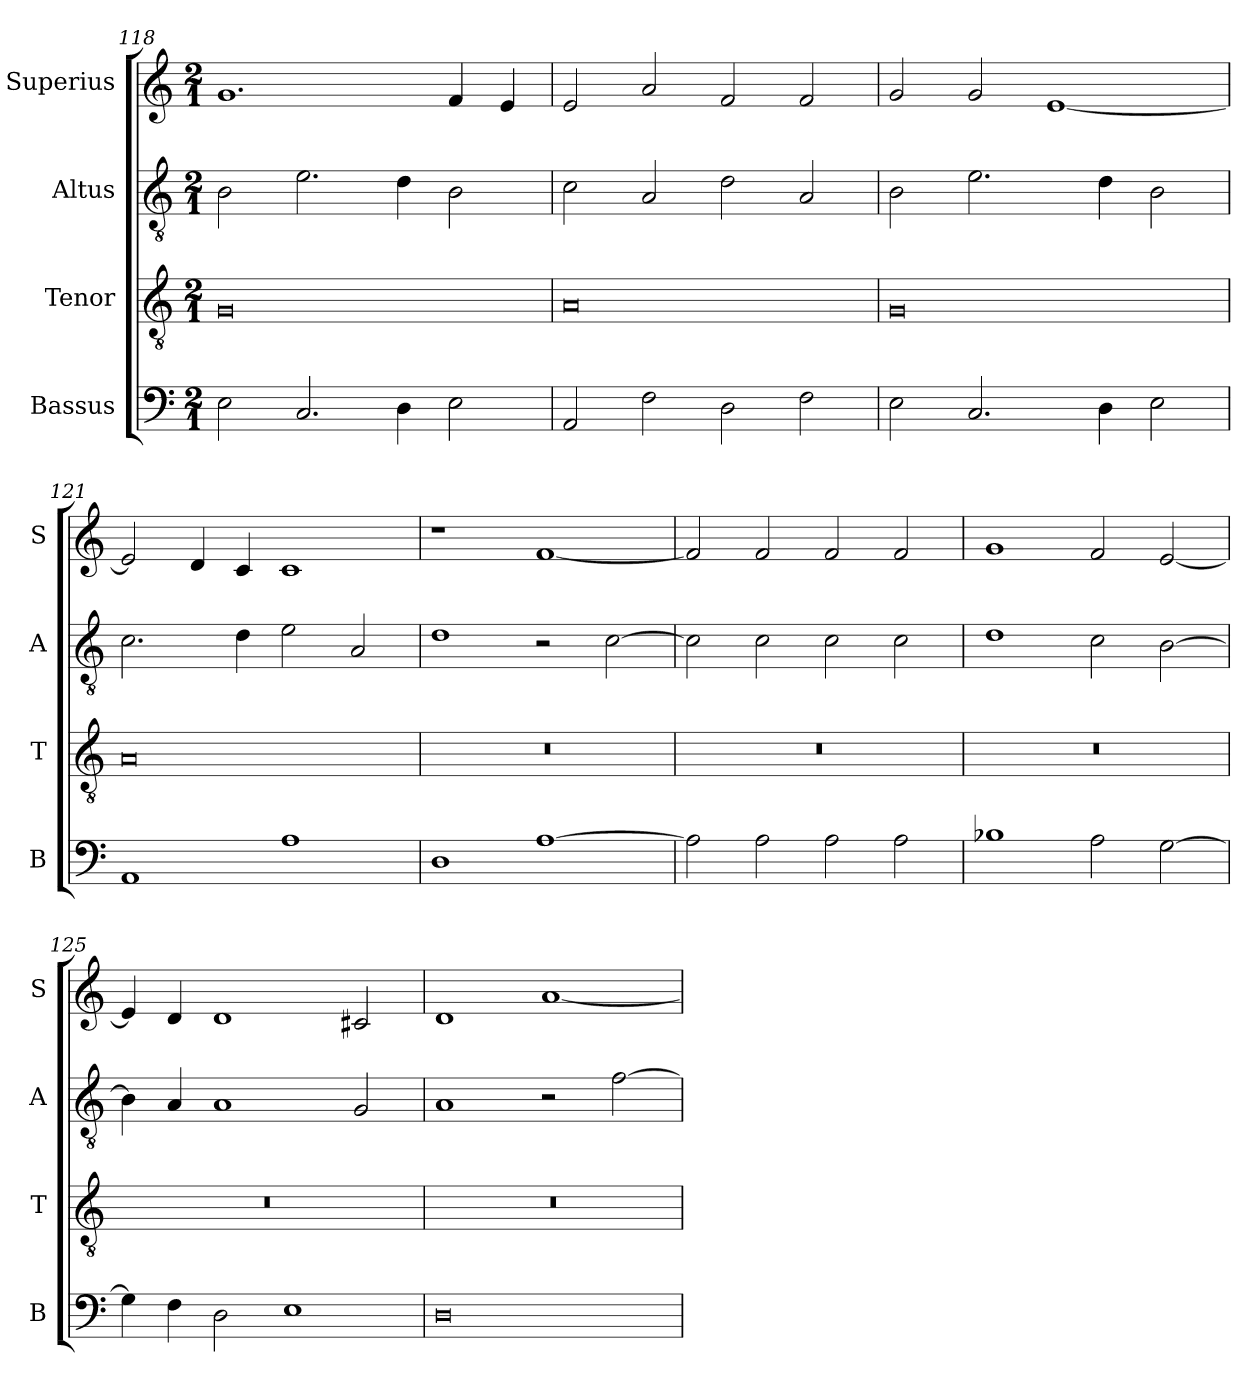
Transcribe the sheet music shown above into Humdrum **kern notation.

**kern	**kern	**kern	**kern
*part4	*part3	*part2	*part1
*staff4	*staff3	*staff2	*staff1
*I"Bassus	*I"Tenor	*I"Altus	*I"Superius
*I'B	*I'T	*I'A	*I'S
*clefF4	*clefGv2	*clefGv2	*clefG2
*k[]	*k[]	*k[]	*k[]
*M2/1	*M2/1	*M2/1	*M2/1
=118	=118	=118	=118
2E\	0G	2B\	1.g
2.C/	.	2.e\	.
4D\	.	4d\	.
2E\	.	2B\	4f/
.	.	.	4e/
=119	=119	=119	=119
2AA/	0A	2c\	2e/
2F\	.	2A/	2a/
2D\	.	2d\	2f/
2F\	.	2A/	2f/
=120	=120	=120	=120
2E\	0G	2B\	2g/
2.C/	.	2.e\	2g/
.	.	.	[1e
4D\	.	4d\	.
2E\	.	2B\	.
=121	=121	=121	=121
1AA	0A	2.c\	2e/]
.	.	.	4d/
.	.	4d\	4c/
1A	.	2e\	1c
.	.	2A/	.
=122	=122	=122	=122
1D	0r	1d	1r
[1A	.	2r	[1f
.	.	[2c\	.
=123	=123	=123	=123
2A\]	0r	2c\]	2f/]
2A\	.	2c\	2f/
2A\	.	2c\	2f/
2A\	.	2c\	2f/
=124	=124	=124	=124
1B-X	0r	1d	1g
2A\	.	2c\	2f/
[2G\	.	[2B\	[2e/
=125	=125	=125	=125
4G\]	0r	4B\]	4e/]
4F\	.	4A/	4d/
2D\	.	1A	1d
1E	.	.	.
.	.	2G/	2c#X/
=126	=126	=126	=126
0D	0r	1A	1d
.	.	2r	[1a
.	.	[2f\	.
=	=	=	=
*-	*-	*-	*-
